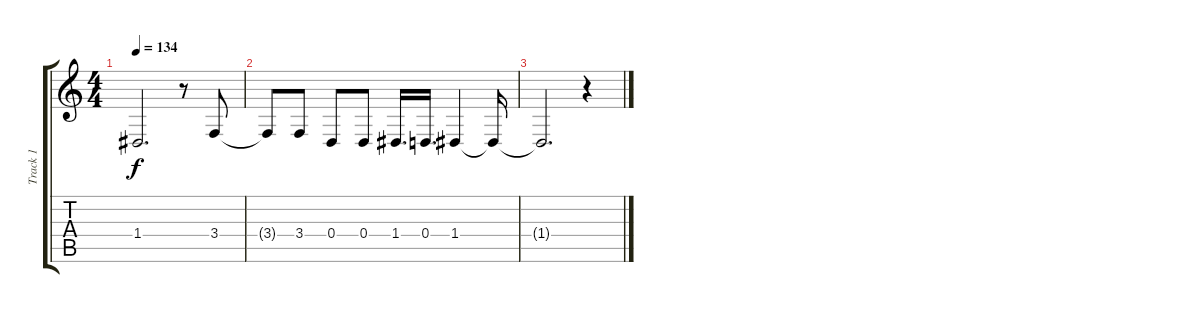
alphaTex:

\track ("Track 1" "Track 1") {instrument synthbrass2}
\staff {score tabs}
\tuning (E4 B3 G3 D3 A2 E2) {hide}
\ts (4 4)
\tempo 134
\clef g2
\ks c
1.4{t}.2{d dy f} r.8 3.4.8 |
3.4{t}.8 3.4.8 0.4.8 0.4.8 1.4.16{d} 0.4.16{d} 1.4.4 1.4{t}.16 |
1.4{t}.2{d} r.4
